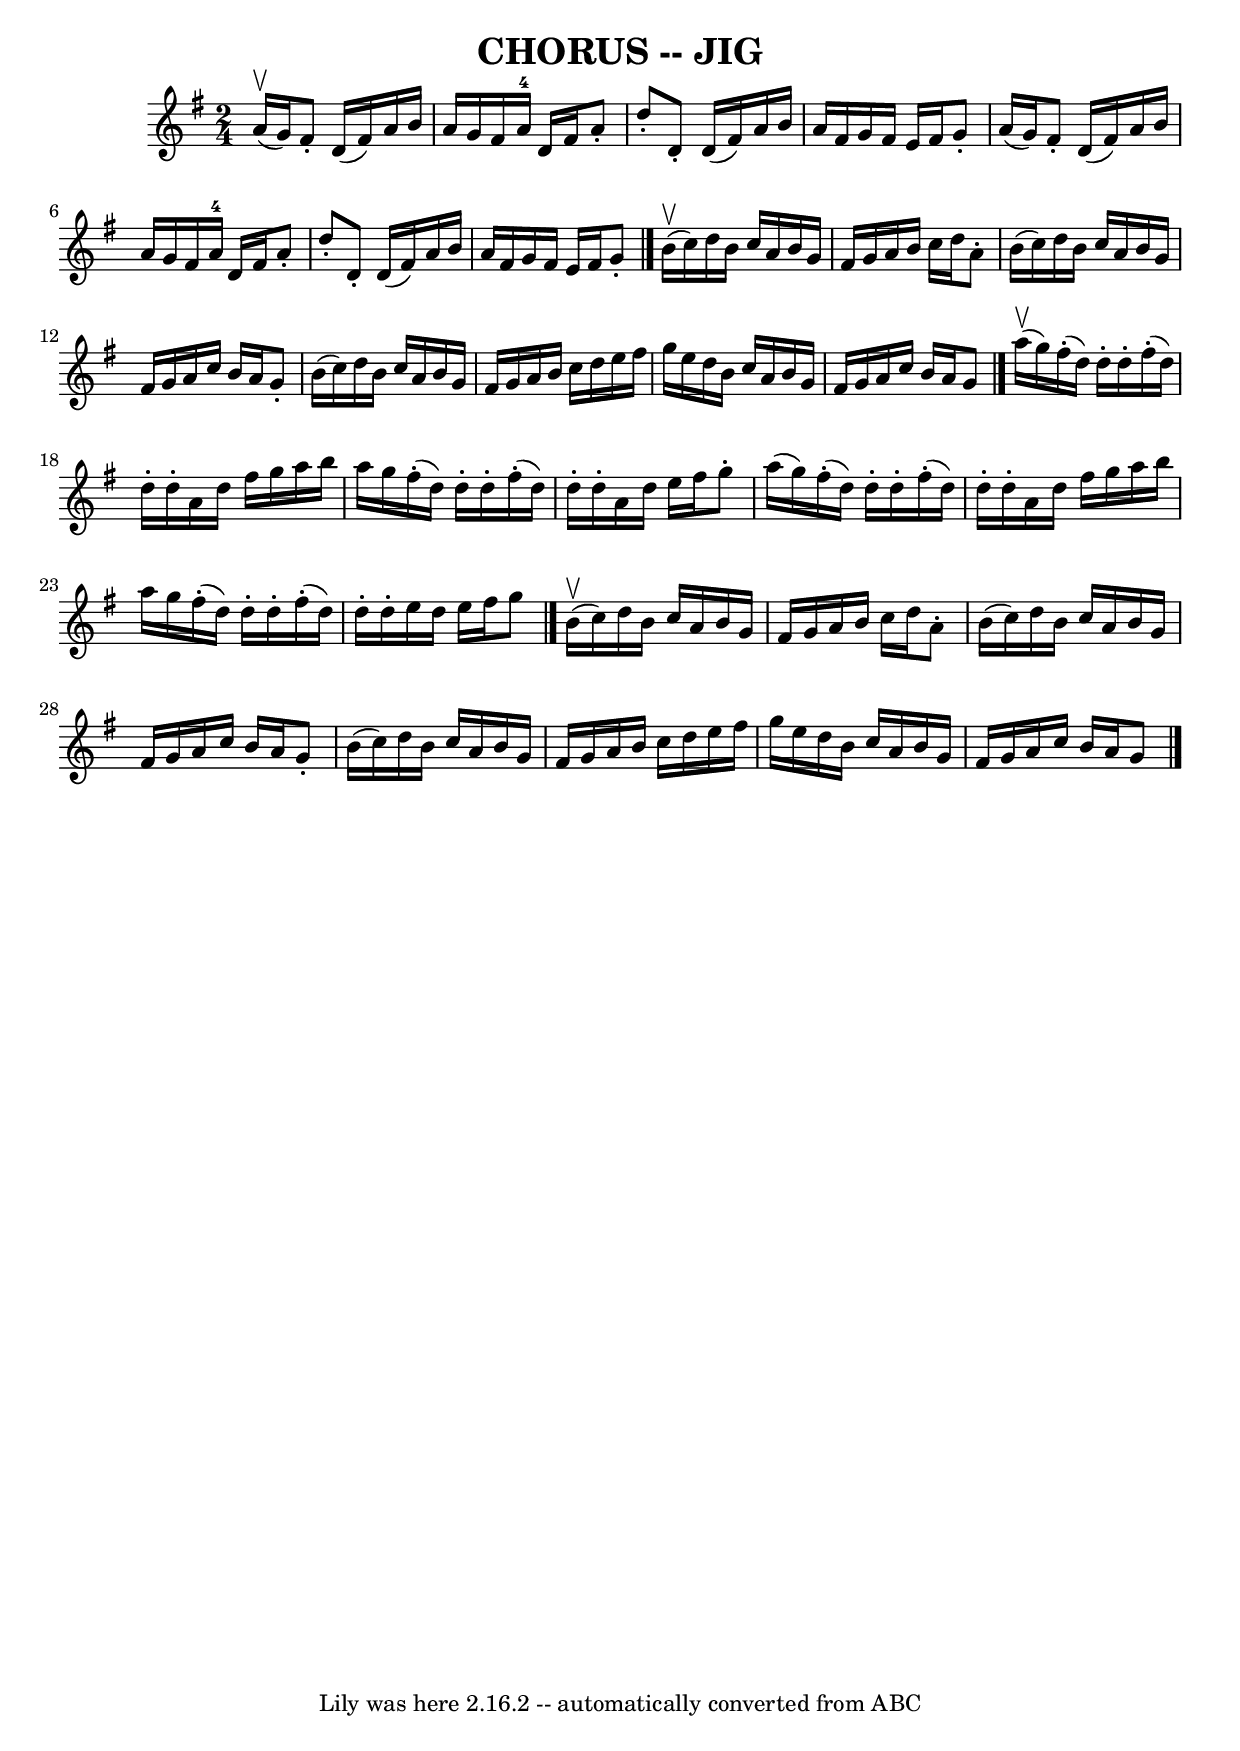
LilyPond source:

\version "2.16.2"
\include "Mammoth.ily"
\header {
  %% book = "Ryan's Mammoth Collection of Fiddle Tunes"
  crossRefNumber = "1"
  footnotes = "\\\\\\\\W: CHORUS JIG. -- First couple down the outside, back. Down the centre, back.\\\\W: Turn contra corners. Balance, turn partners to place."
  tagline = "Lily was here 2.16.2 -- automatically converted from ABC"
  title = "CHORUS -- JIG"

}
voicedefault =  {


  \time 2/4 
  \key g \major
  a'16 (^\upbow g'16)       |
  fis'8-.  
  d'16 (fis'16) a'16 b'16 a'16 g'16    |
  fis'16    
  a'16-4 d'16 fis'16 a'8-. d''8-.   |
  d'8-. d'16 (
  fis'16) a'16 b'16 a'16 fis'16    |
  g'16 fis'16    
  e'16 fis'16 g'8-. a'16 (g'16)       |
  fis'8-. d'16 (
  fis'16) a'16 b'16 a'16 g'16    |
  fis'16 a'16-4   
  d'16 fis'16 a'8-. d''8-.   |
  d'8-. d'16 (fis'16)   
  a'16 b'16 a'16 fis'16    |
  g'16 fis'16 e'16 fis'16   
  g'8-.   \bar "|." b'16^\upbow(c''16)       |
  d''16    
  b'16 c''16 a'16 b'16 g'16 fis'16 g'16    |
  a'16    
  b'16 c''16 d''16 a'8-. b'16 (c''16)   |
  d''16    
  b'16 c''16 a'16 b'16 g'16 fis'16 g'16    |
  a'16    
  c''16 b'16 a'16 g'8-. b'16 (c''16)       |
  d''16    
  b'16 c''16 a'16 b'16 g'16 fis'16 g'16    |
  a'16    
  b'16 c''16 d''16 e''16 fis''16 g''16 e''16    |
  
  d''16 b'16 c''16 a'16 b'16 g'16 fis'16 g'16    |
  
  a'16 c''16 b'16 a'16 g'8    \bar "|." a''16 (^\upbow g''16)       |
  fis''16 (-. d''16) d''16-. d''16-. fis''16 (-. d''16) d''16-. d''16-.   |
  a'16 d''16 fis''16    
  g''16 a''16 b''16 a''16 g''16    |
  fis''16 (-. d''16) d''16-. d''16-. fis''16 (-. d''16) d''16-. d''16-.   
  |
  a'16 d''16 e''16 fis''16 g''8-. a''16 (g''16)   
  |
  fis''16 (-. d''16) d''16-. d''16-. fis''16 (-.  
  d''16) d''16-. d''16-.   |
  a'16 d''16 fis''16 g''16 
  a''16 b''16 a''16 g''16    |
  fis''16 (-. d''16)   
  d''16-. d''16-. fis''16 (-. d''16) d''16-. d''16-.   
  |
  e''16 d''16 e''16 fis''16 g''8    \bar "|." b'16^\upbow(c''16)       |
  d''16 b'16 c''16 a'16 b'16    
  g'16 fis'16 g'16    |
  a'16 b'16 c''16 d''16 a'8-.   
  b'16 (c''16)   |
  d''16 b'16 c''16 a'16 b'16 g'16  
  fis'16 g'16    |
  a'16 c''16 b'16 a'16 g'8-. b'16 (
  c''16)       |
  d''16 b'16 c''16 a'16 b'16 g'16    
  fis'16 g'16    |
  a'16 b'16 c''16 d''16 e''16 fis''16 
  g''16 e''16    |
  d''16 b'16 c''16 a'16 b'16 g'16  
  fis'16 g'16    |
  a'16 c''16 b'16 a'16 g'8    
  \bar "|."   

}

\score{
  <<

    \context Staff="default"
    {
      \voicedefault 
      
    }

  >>
  \layout {
    
  }
  \midi {
  }

}
